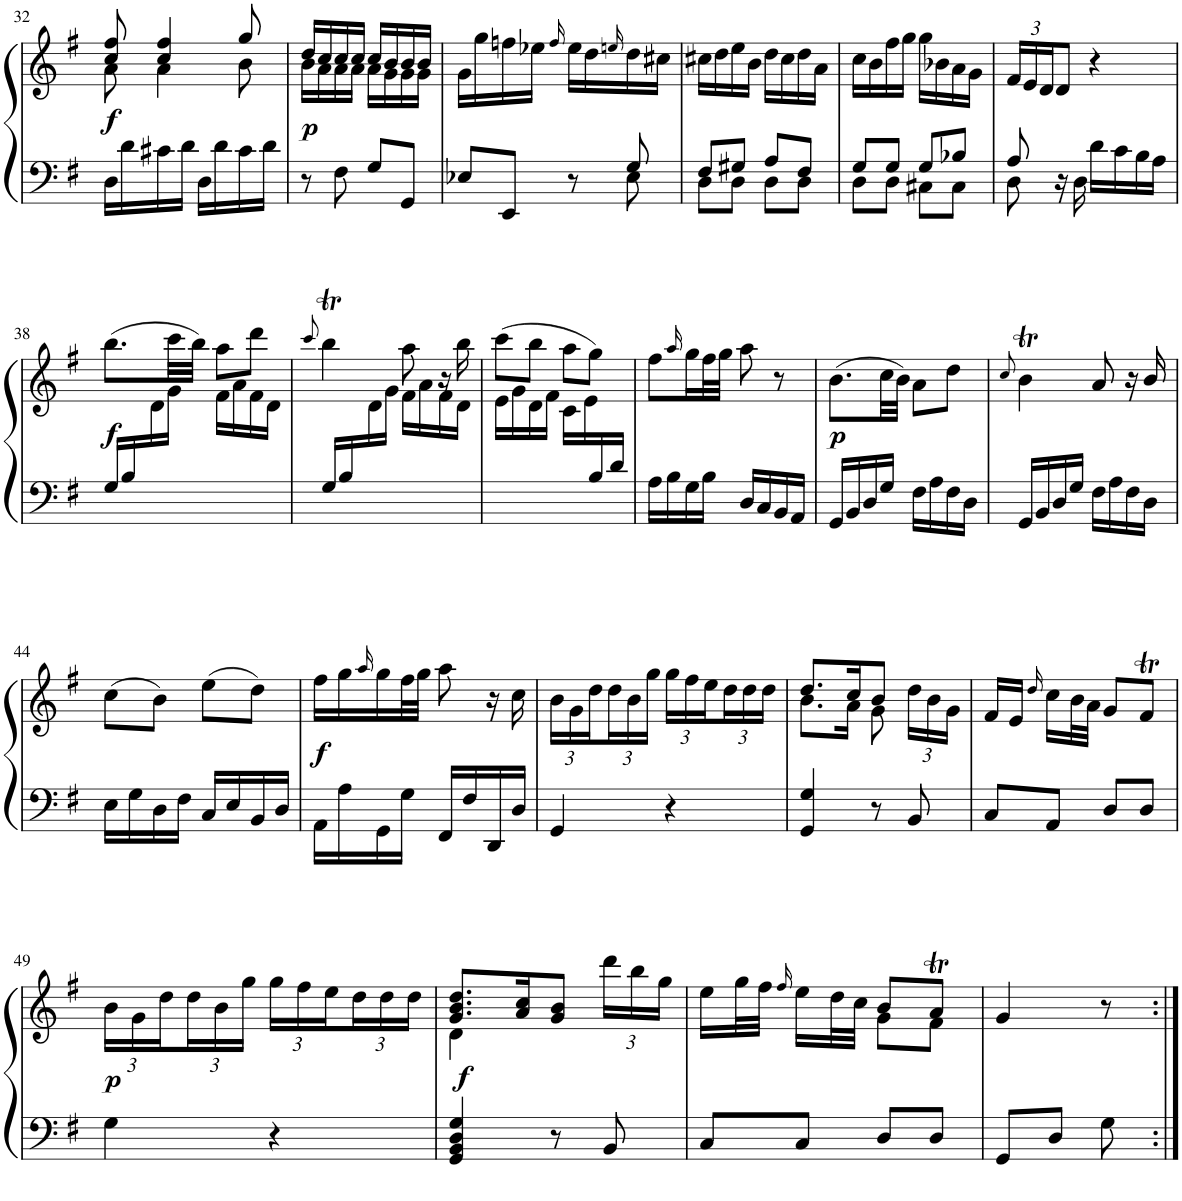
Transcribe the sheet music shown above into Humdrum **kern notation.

**kern	**kern	**dynam
*part1	*part1	*part1
*staff2	*staff1	*staff1/2
*I"Piano	*	*
*I'Pno.	*	*
!!LO:PB:g=z
*clefF4	*clefG2	*
*k[f#]	*k[f#]	*
*M2/4	*M2/4	*
=32	=32	=32
*	*^	*
!	!	!	!LO:DY:b
16D\LL	8cc/ 8ff#/	8a\	f
16d\	.	.	.
16c#X\	4cc/ 4ff#/	4a\	.
16d\JJ	.	.	.
16D\LL	.	.	.
16d\	.	.	.
16c#\	8gg/	8b\	.
16d\JJ	.	.	.
=33	=33	=33	=33
!	!	!	!LO:DY:b
8r	16dd/LL	16b\LL	p
.	16cc/	16a\	.
8F#\	16cc/	16a\	.
.	16cc/JJ	16a\JJ	.
8G/L	16cc/LL	16a\LL	.
.	16b/	16g\	.
8GG/J	16b/	16g\	.
.	16b/JJ	16g\JJ	.
*	*v	*v	*
=34	=34	=34
*^	*	*
8E-X/L	4.ryy	16g\LL	.
.	.	16gg\	.
8EE/J	.	16ffn\	.
.	.	16ee-X\JJ	.
.	.	16qff/	.
8r	.	16ee-\LL	.
.	.	16dd\	.
.	.	16qeen/	.
8G/	8E-\	16dd\	.
.	.	16cc#X\JJ	.
=35	=35	=35	=35
8F#/L	8D\L	16cc#X\LL	.
.	.	16dd\	.
8G#X/J	8D\J	16ee\	.
.	.	16b\JJ	.
8A/L	8D\L	16dd\LL	.
.	.	16cc#\	.
8F#/J	8D\J	16dd\	.
.	.	16a\JJ	.
=36	=36	=36	=36
8G/L	8D\L	16cc\LL	.
.	.	16b\	.
8G/J	8D\J	16ff#\	.
.	.	16gg\JJ	.
8G/L	8C#X\L	16gg\LL	.
.	.	16b-X\	.
8B-X/J	8C#\J	16a\	.
.	.	16g\JJ	.
=37	=37	=37	=37
*	*	*Xbrackettup	*
8D\	8A/	24f#/LL	.
.	.	24e/	.
.	.	24d/J	.
16r	4.ryy	8d/J	.
16D\	.	.	.
16d\LL	.	4r	.
16c\	.	.	.
16B\	.	.	.
16A\JJ	.	.	.
*v	*v	*	*
!!LO:LB:g=z
=38	=38	=38
*	*^	*
!	!	!	!LO:DY:b
16G/LL	(8.bb\L	8ryy	f
16B/	.	.	.
4.ryy	.	16d\	.
.	32ccc\LL	16g\JJ	.
.	32bb\JJJ)	.	.
.	8aa\L	16f#\LL	.
.	.	16a\	.
.	8ddd\J	16f#\	.
.	.	16d\JJ	.
=39	=39	=39	=39
.	8qccc/	.	.
16G/LL	4bbt\	8ryy	.
16B/	.	.	.
4.ryy	.	16d\	.
.	.	16g\JJ	.
.	8aa\	16f#\LL	.
.	.	16a\	.
.	16r	16f#\	.
.	16bb\	16d\JJ	.
=40	=40	=40	=40
4.ryy	(8ccc\L	16e\LL	.
.	.	16g\	.
.	8bb\J	16d\	.
.	.	16f#\JJ	.
.	8aa\L	16c\LL	.
.	.	16e\	.
16B/	8gg\J)	8ryy	.
16d/JJ	.	.	.
*	*v	*v	*
=41	=41	=41
16A\LL	8ff#\L	.
16B\	.	.
.	16qaa/	.
16G\	16gg\L	.
16B\JJ	32ff#\L	.
.	32gg\JJJ	.
16D/LL	8aa\	.
16C/	.	.
16BB/	8r	.
16AA/JJ	.	.
=42	=42	=42
!	!	!LO:DY:b
16GG/LL	(8.b\L	p
16BB/	.	.
16D/	.	.
16G/JJ	32cc\LL	.
.	32b\JJJ)	.
16F#\LL	8a\L	.
16A\	.	.
16F#\	8dd\J	.
16D\JJ	.	.
=43	=43	=43
.	8qcc/	.
16GG/LL	4bt\	.
16BB/	.	.
16D/	.	.
16G/JJ	.	.
16F#\LL	8a/	.
16A\	.	.
16F#\	16r	.
16D\JJ	16b/	.
!!LO:LB:g=z
=44	=44	=44
16E\LL	(8cc\L	.
16G\	.	.
16D\	8b\J)	.
16F#\JJ	.	.
16C/LL	(8ee\L	.
16E/	.	.
16BB/	8dd\J)	.
16D/JJ	.	.
=45	=45	=45
!	!	!LO:DY:b
16AA\LL	16ff#\LL	f
16A\	16gg\	.
.	16qaa/	.
16GG\	16gg\	.
16G\JJ	32ff#\L	.
.	32gg\JJJ	.
16FF#/LL	8aa\	.
16F#/	.	.
16DD/	16r	.
16D/JJ	16cc\	.
=46	=46	=46
4GG/	24b\LL	.
.	24g\	.
.	24dd\	.
.	24dd\	.
.	24b\	.
.	24gg\JJ	.
4r	24gg\LL	.
.	24ff#\	.
.	24ee\	.
.	24dd\	.
.	24dd\	.
.	24dd\JJ	.
=47	=47	=47
*	*^	*
4GG/ 4G/	8.dd/L	8.b\L	.
.	16cc/K	16a\Jk	.
8r	8b/J	8g\	.
8BB/	24dd\LL	8ryy	.
.	24b\	.	.
.	24g\JJ	.	.
*	*v	*v	*
=48	=48	=48
8C/L	16f#/LL	.
.	16e/JJ	.
.	16qdd/	.
8AA/J	16cc\LL	.
.	32b\L	.
.	32a\JJJ	.
8D/L	8g/L	.
8D/J	8f#t/J	.
!!LO:LB:g=z
=49	=49	=49
!	!	!LO:DY:b
4G\	24b\LL	p
.	24g\	.
.	24dd\	.
.	24dd\	.
.	24b\	.
.	24gg\JJ	.
4r	24gg\LL	.
.	24ff#\	.
.	24ee\	.
.	24dd\	.
.	24dd\	.
.	24dd\JJ	.
=50	=50	=50
*	*^	*
!	!	!	!LO:DY:b
4GG/ 4BB/ 4D/ 4G/	8.g/ 8.b/ 8.dd/L	4d\	f
.	16a/ 16cc/K	.	.
8r	8g/ 8b/J	4ryy	.
8BB/	24ddd\LL	.	.
.	24bb\	.	.
.	24gg\JJ	.	.
=51	=51	=51	=51
8C/L	16ee\LL	4ryy	.
.	32gg\L	.	.
.	32ff#\JJJ	.	.
.	16qff#/	.	.
8C/J	16ee\LL	.	.
.	32dd\L	.	.
.	32cc\JJJ	.	.
8D/L	8b/L	8g\L	.
8D/J	8aT/J	8f#\J	.
*	*v	*v	*
=52	=52	=52
8GG/L	4g/	.
8D/J	.	.
8G\	8r	.
=:|!	=:|!	=:|!
*-	*-	*-
